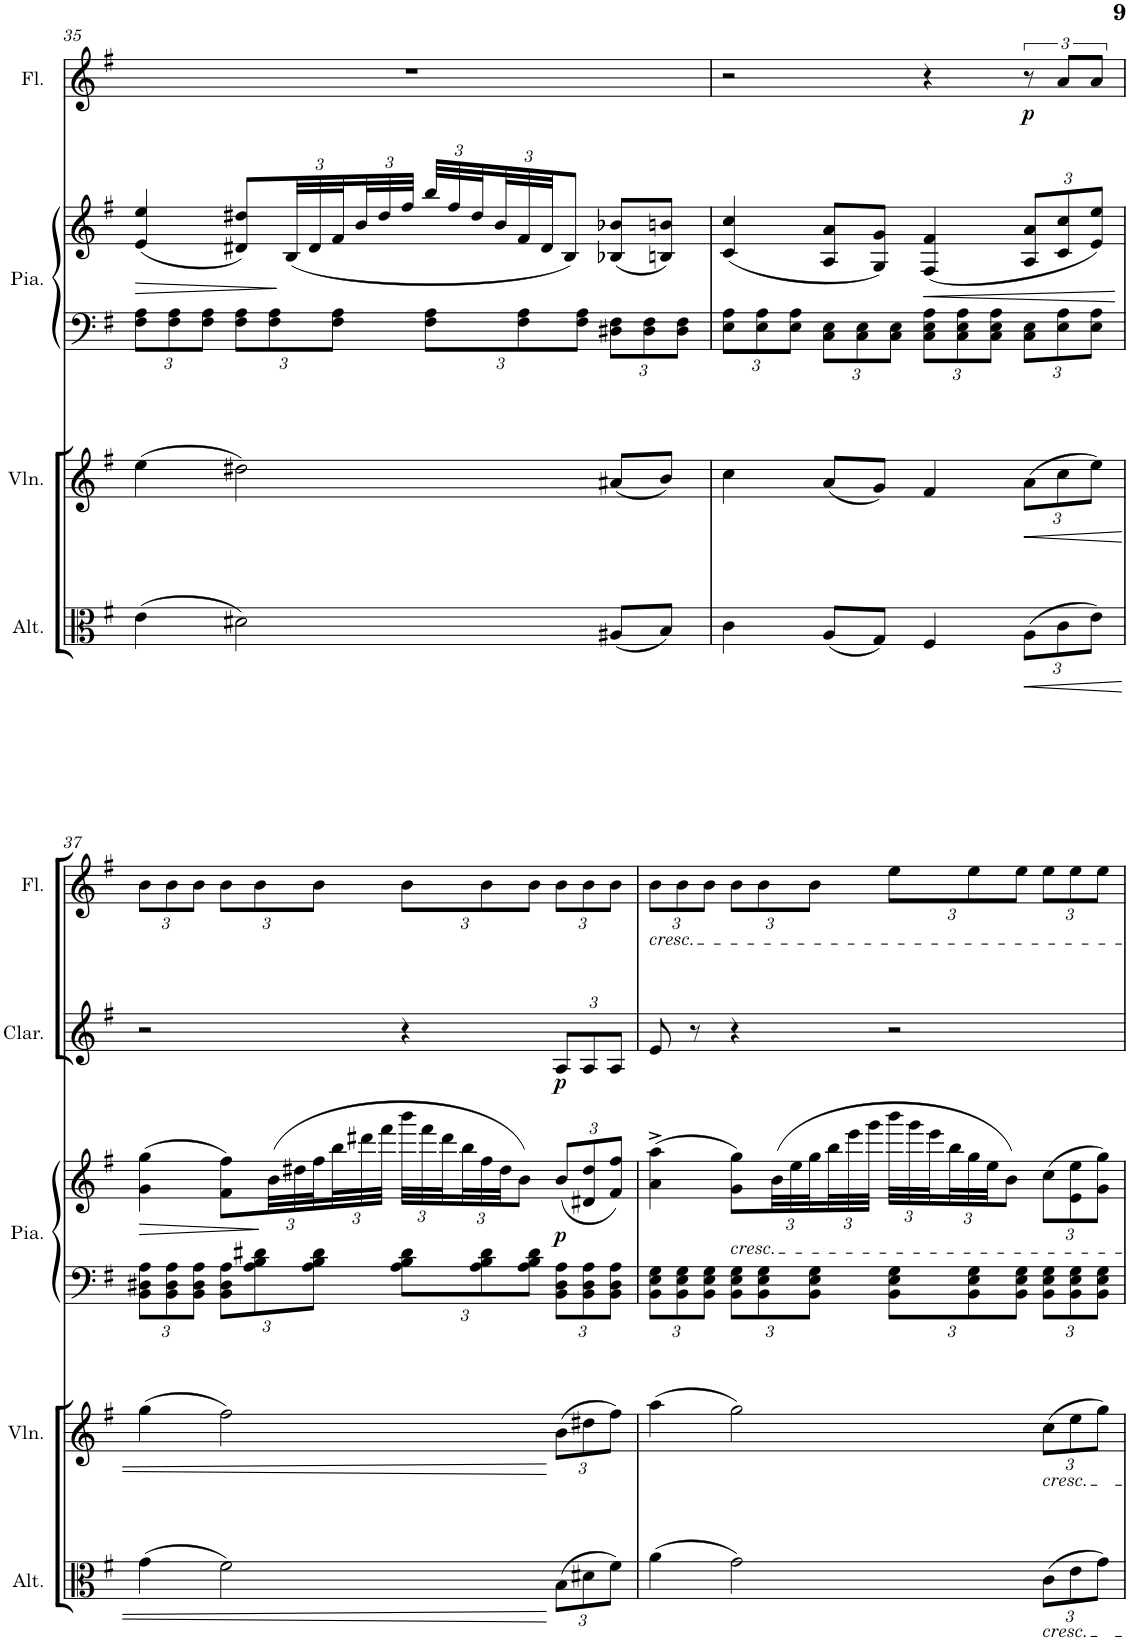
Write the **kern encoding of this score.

**kern	**dynam	**kern	**dynam	**kern	**kern	**dynam	**kern	**dynam	**kern	**dynam
*part5	*part5	*part4	*part4	*part3	*part3	*part3	*part2	*part2	*part1	*part1
*staff6	*staff6	*staff5	*staff5	*staff4	*staff3	*staff3/4	*staff2	*staff2	*staff1	*staff1
*I"Alto	*	*I"Violon	*	*I"Piano	*	*	*I"Clarinette en C	*	*I"Flûte	*
*I'Alt.	*	*I'Vln.	*	*I'Pia.	*	*	*I'Clar.	*	*I'Fl.	*
!!LO:PB:g=z
*clefC3	*	*clefG2	*	*clefF4	*clefG2	*	*clefG2	*	*clefG2	*
*	*	*	*	*	*	*	*Trd1c2	*	*	*
*k[f#]	*	*k[f#]	*	*k[f#]	*k[f#]	*	*k[f#]	*	*k[f#]	*
*M4/4	*	*M4/4	*	*M4/4	*M4/4	*	*M4/4	*	*M4/4	*
*	*	*	*	*Xbrackettup	*	*	*	*	*	*
=35	=35	=35	=35	=35	=35	=35	=35	=35	=35	=35
!	!	!	!	!	!	!LO:HP:b	!	!	!	!
(4e\	.	(4ee\	.	12F#\ 12A\L	(4e/ 4ee/	>	1r	.	1r	.
.	.	.	.	12F#\ 12A\	.	.	.	.	.	.
.	.	.	.	12F#\ 12A\J	.	.	.	.	.	.
2d#X\)	.	2dd#X\)	.	12F#\ 12A\L	8d#X/ 8dd#X/L)	.	.	.	.	.
.	.	.	.	12F#\ 12A\	.	.	.	.	.	.
*	*	*	*	*	*Xbrackettup	*	*	*	*	*
.	.	.	.	.	(<48B/LL	]	.	.	.	.
.	.	.	.	.	48d#/	.	.	.	.	.
.	.	.	.	12F#\ 12A\J	48f#/	.	.	.	.	.
.	.	.	.	.	48b/	.	.	.	.	.
.	.	.	.	.	48dd#/	.	.	.	.	.
.	.	.	.	.	48ff#/JJJ	.	.	.	.	.
.	.	.	.	12F#\ 12A\L	48bb/LLL	.	.	.	.	.
.	.	.	.	.	48ff#/	.	.	.	.	.
.	.	.	.	.	48dd#/	.	.	.	.	.
.	.	.	.	.	48b/	.	.	.	.	.
.	.	.	.	12F#\ 12A\	48f#/	.	.	.	.	.
.	.	.	.	.	48d#/JJ	.	.	.	.	.
.	.	.	.	.	8B/J)	.	.	.	.	.
.	.	.	.	12F#\ 12A\J	.	.	.	.	.	.
(8A#X/L	.	(8a#X/L	.	12D#X\ 12F#\L	(8B-X/ 8b-X/L	.	.	.	.	.
.	.	.	.	12D#\ 12F#\	.	.	.	.	.	.
8B/J)	.	8b/J)	.	.	8Bn/ 8bn/J)	.	.	.	.	.
.	.	.	.	12D#\ 12F#\J	.	.	.	.	.	.
=36	=36	=36	=36	=36	=36	=36	=36	=36	=36	=36
4c\	.	4cc\	.	12E\ 12A\L	(4c/ 4cc/	.	1r	.	2r	.
.	.	.	.	12E\ 12A\	.	.	.	.	.	.
.	.	.	.	12E\ 12A\J	.	.	.	.	.	.
(8A/L	.	(8a/L	.	12C\ 12E\L	8A/ 8a/L	.	.	.	.	.
.	.	.	.	12C\ 12E\	.	.	.	.	.	.
8G/J)	.	8g/J)	.	.	8G/ 8g/J)	.	.	.	.	.
.	.	.	.	12C\ 12E\J	.	.	.	.	.	.
!	!	!	!	!	!	!LO:HP:b	!	!	!	!
4F#/	.	4f#/	.	12C\ 12E\ 12A\L	(4F#/ 4f#/	<	.	.	4r	.
.	.	.	.	12C\ 12E\ 12A\	.	.	.	.	.	.
.	.	.	.	12C\ 12E\ 12A\J	.	.	.	.	.	.
*Xbrackettup	*	*	*	*	*	*	*	*	*	*
!	!LO:HP:b	!	!	!	!	!	!	!	!	!
*	*	*Xbrackettup	*	*	*	*	*	*	*	*
!	!	!	!LO:HP:b	!	!	!	!	!	!	!LO:DY:b
(12A\L	<	(12a\L	<	12C\ 12E\L	12A/ 12a/L	.	.	.	12r	p
12c\	.	12cc\	.	12E\ 12A\	12c/ 12cc/	.	.	.	12a/L	.
12e\J)	.	12ee\J)	.	12E\ 12A\J	12e/ 12ee/J)	.	.	.	12a/J	.
.	.	.	.	.	.	[	.	.	.	.
!!LO:LB:g=z
=37	=37	=37	=37	=37	=37	=37	=37	=37	=37	=37
!	!	!	!	!	!	!LO:HP:b	!	!	!	!
*	*	*	*	*	*	*	*	*	*Xbrackettup	*
(4g\	.	(4gg\	.	12BB\ 12D#X\ 12A\L	(4g\ 4gg\	>	2r	.	12b\L	.
.	.	.	.	12BB\ 12D#\ 12A\	.	.	.	.	12b\	.
.	.	.	.	12BB\ 12D#\ 12A\J	.	.	.	.	12b\J	.
2f#\)	.	2ff#\)	.	12BB\ 12D#\ 12A\L	8f#\ 8ff#\L)	.	.	.	12b\L	.
.	.	.	.	12A\ 12B\ 12d#X\	.	.	.	.	12b\	.
.	.	.	.	.	(48b\LL	]	.	.	.	.
.	.	.	.	.	48dd#X\	.	.	.	.	.
.	.	.	.	12A\ 12B\ 12d#\J	48ff#\	.	.	.	12b\J	.
.	.	.	.	.	48bb\	.	.	.	.	.
.	.	.	.	.	48ddd#X\	.	.	.	.	.
.	.	.	.	.	48fff#\JJJ	.	.	.	.	.
.	.	.	.	12A\ 12B\ 12d#\L	48bbb\LLL	.	4r	.	12b\L	.
.	.	.	.	.	48fff#\	.	.	.	.	.
.	.	.	.	.	48ddd#\	.	.	.	.	.
.	.	.	.	.	48bb\	.	.	.	.	.
.	.	.	.	12A\ 12B\ 12d#\	48ff#\	.	.	.	12b\	.
.	.	.	.	.	48dd#\JJ	.	.	.	.	.
.	.	.	.	.	8b\J)	.	.	.	.	.
.	.	.	.	12A\ 12B\ 12d#\J	.	.	.	.	12b\J	.
*	*	*	*	*	*	*	*Xbrackettup	*	*	*
!	!	!	!	!	!	!LO:DY:b	!	!LO:DY:b	!	!
(12B\L	[	(12b\L	[	12BB\ 12D#\ 12A\L	(12b/L	p	12A/L	p	12b\L	.
12d#X\	.	12dd#X\	.	12BB\ 12D#\ 12A\	12d#X/ 12dd#/	.	12A/	.	12b\	.
12f#\J)	.	12ff#\J)	.	12BB\ 12D#\ 12A\J	12f#/ 12ff#/J)	.	12A/J	.	12b\J	.
=38	=38	=38	=38	=38	=38	=38	=38	=38	=38	=38
!	!	!	!	!	!	!	!	!	!LO:TX:b:i:t=cresc.	!
(4a\	.	(4aa\	.	12BB\ 12E\ 12G\L	(4a\^ 4aa\^	.	8e/	.	12b\L	.
.	.	.	.	12BB\ 12E\ 12G\	.	.	.	.	12b\	.
.	.	.	.	.	.	.	8r	.	.	.
.	.	.	.	12BB\ 12E\ 12G\J	.	.	.	.	12b\J	.
!	!	!	!	!	!LO:TX:b:i:t=cresc.	!	!	!	!	!
2g\)	.	2gg\)	.	12BB\ 12E\ 12G\L	8g\ 8gg\L)	.	4r	.	12b\L	.
.	.	.	.	12BB\ 12E\ 12G\	.	.	.	.	12b\	.
.	.	.	.	.	(48b\LL	.	.	.	.	.
.	.	.	.	.	48ee\	.	.	.	.	.
.	.	.	.	12BB\ 12E\ 12G\J	48gg\	.	.	.	12b\J	.
.	.	.	.	.	48bb\	.	.	.	.	.
.	.	.	.	.	48eee\	.	.	.	.	.
.	.	.	.	.	48ggg\JJJ	.	.	.	.	.
.	.	.	.	12BB\ 12E\ 12G\L	48bbb\LLL	.	2r	.	12ee\L	.
.	.	.	.	.	48ggg\	.	.	.	.	.
.	.	.	.	.	48eee\	.	.	.	.	.
.	.	.	.	.	48bb\	.	.	.	.	.
.	.	.	.	12BB\ 12E\ 12G\	48gg\	.	.	.	12ee\	.
.	.	.	.	.	48ee\JJ	.	.	.	.	.
.	.	.	.	.	8b\J)	.	.	.	.	.
.	.	.	.	12BB\ 12E\ 12G\J	.	.	.	.	12ee\J	.
!	!	!LO:TX:b:i:t=cresc.	!	!	!	!	!	!	!	!
!LO:TX:b:i:t=cresc.	!	!	!	!	!	!	!	!	!	!
(12c\L	.	(12cc\L	.	12BB\ 12E\ 12G\L	(12cc\L	.	.	.	12ee\L	.
12e\	.	12ee\	.	12BB\ 12E\ 12G\	12e\ 12ee\	.	.	.	12ee\	.
12g\J)	.	12gg\J)	.	12BB\ 12E\ 12G\J	12g\ 12gg\J)	.	.	.	12ee\J	.
=	=	=	=	=	=	=	=	=	=	=
*-	*-	*-	*-	*-	*-	*-	*-	*-	*-	*-
